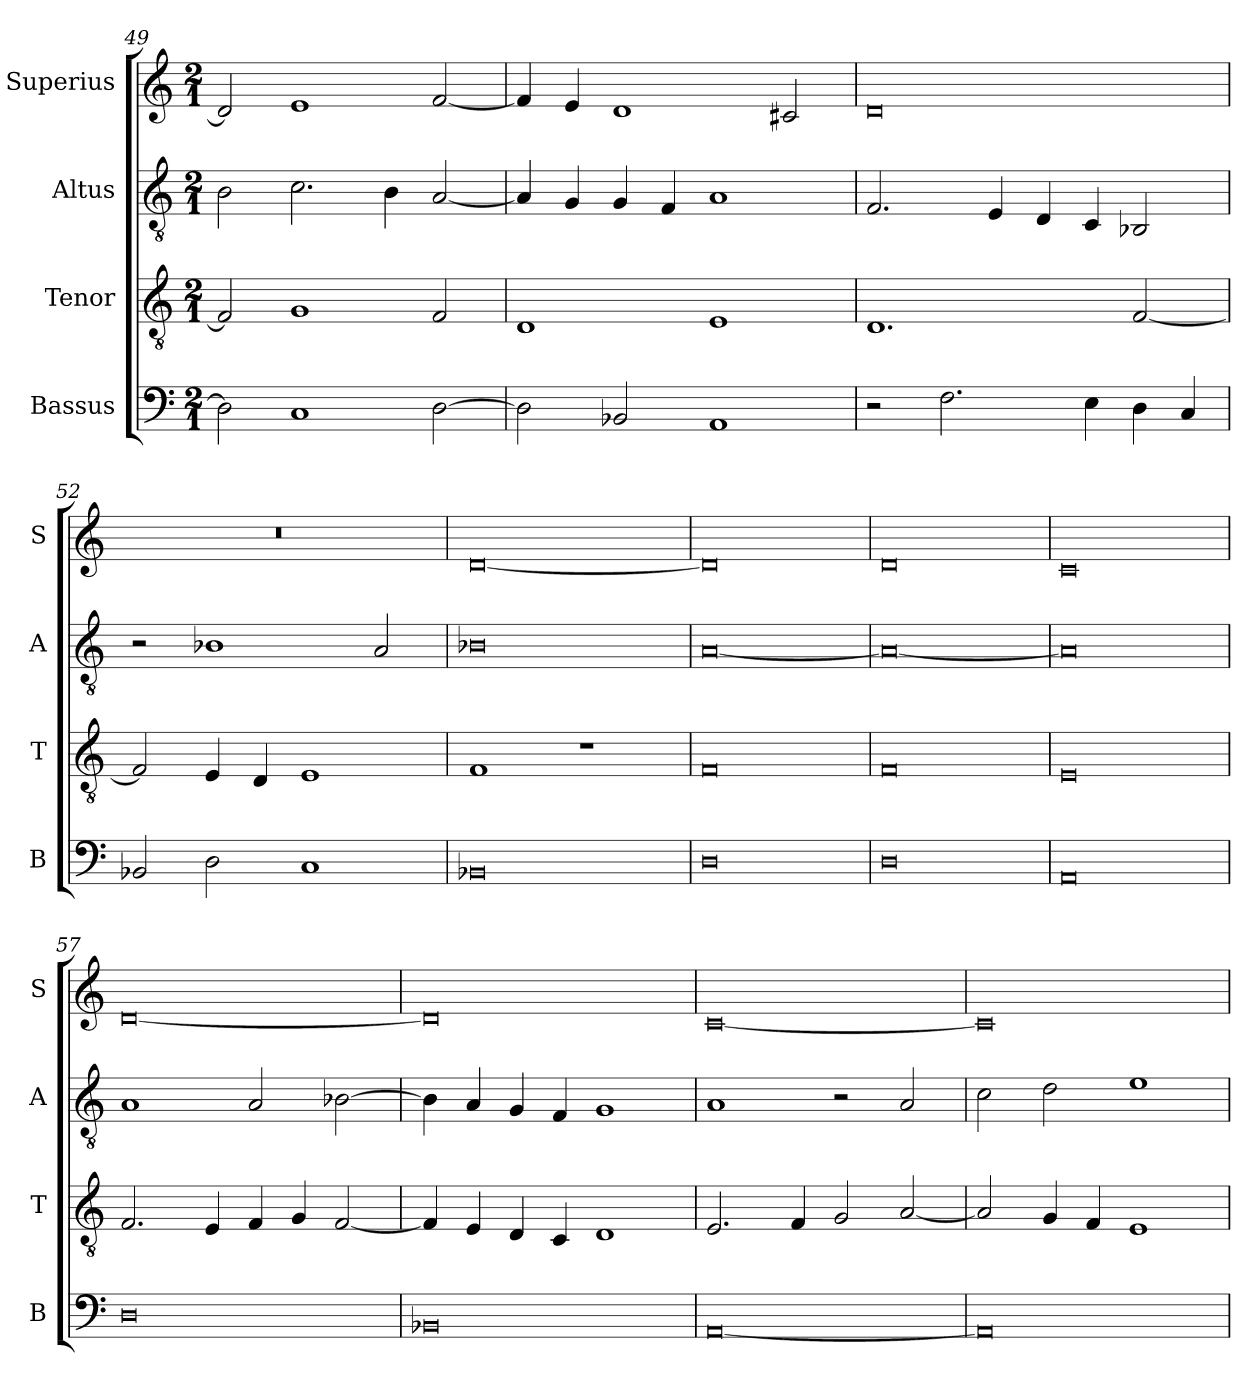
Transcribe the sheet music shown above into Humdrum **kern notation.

**kern	**kern	**kern	**kern
*part4	*part3	*part2	*part1
*staff4	*staff3	*staff2	*staff1
*I"Bassus	*I"Tenor	*I"Altus	*I"Superius
*I'B	*I'T	*I'A	*I'S
*clefF4	*clefGv2	*clefGv2	*clefG2
*k[]	*k[]	*k[]	*k[]
*M2/1	*M2/1	*M2/1	*M2/1
=49	=49	=49	=49
2D\]	2F/]	2B\	2d/]
1C	1G	2.c\	1e
.	.	4B\	.
[2D\	2F/	[2A/	[2f/
=50	=50	=50	=50
2D\]	1D	4A/]	4f/]
.	.	4G/	4e/
2BB-X/	.	4G/	1d
.	.	4F/	.
1AA	1E	1A	.
.	.	.	2c#X/
=51	=51	=51	=51
2r	1.D	2.F/	0d
2.F\	.	.	.
.	.	4E/	.
.	.	4D/	.
4E\	.	4C/	.
4D\	[2F/	2BB-X/	.
4C/	.	.	.
=52	=52	=52	=52
2BB-X/	2F/]	2r	0r
2D\	4E/	1B-X	.
.	4D/	.	.
1C	1E	.	.
.	.	2A/	.
=53	=53	=53	=53
0BB-X	1F	0B-X	[0d
.	1r	.	.
=54	=54	=54	=54
0D	0F	[0A	0d]
=55	=55	=55	=55
0D	0F	0A_	0d
=56	=56	=56	=56
0AA	0E	0A]	0c
=57	=57	=57	=57
0D	2.F/	1A	[0d
.	4E/	.	.
.	4F/	2A/	.
.	4G/	.	.
.	[2F/	[2B-X\	.
=58	=58	=58	=58
0BB-X	4F/]	4B-\]	0d]
.	4E/	4A/	.
.	4D/	4G/	.
.	4C/	4F/	.
.	1D	1G	.
=59	=59	=59	=59
[0AA	2.E/	1A	[0c
.	4F/	.	.
.	2G/	2r	.
.	[2A/	2A/	.
=60	=60	=60	=60
0AA]	2A/]	2c\	0c]
.	4G/	2d\	.
.	4F/	.	.
.	1E	1e	.
=	=	=	=
*-	*-	*-	*-
